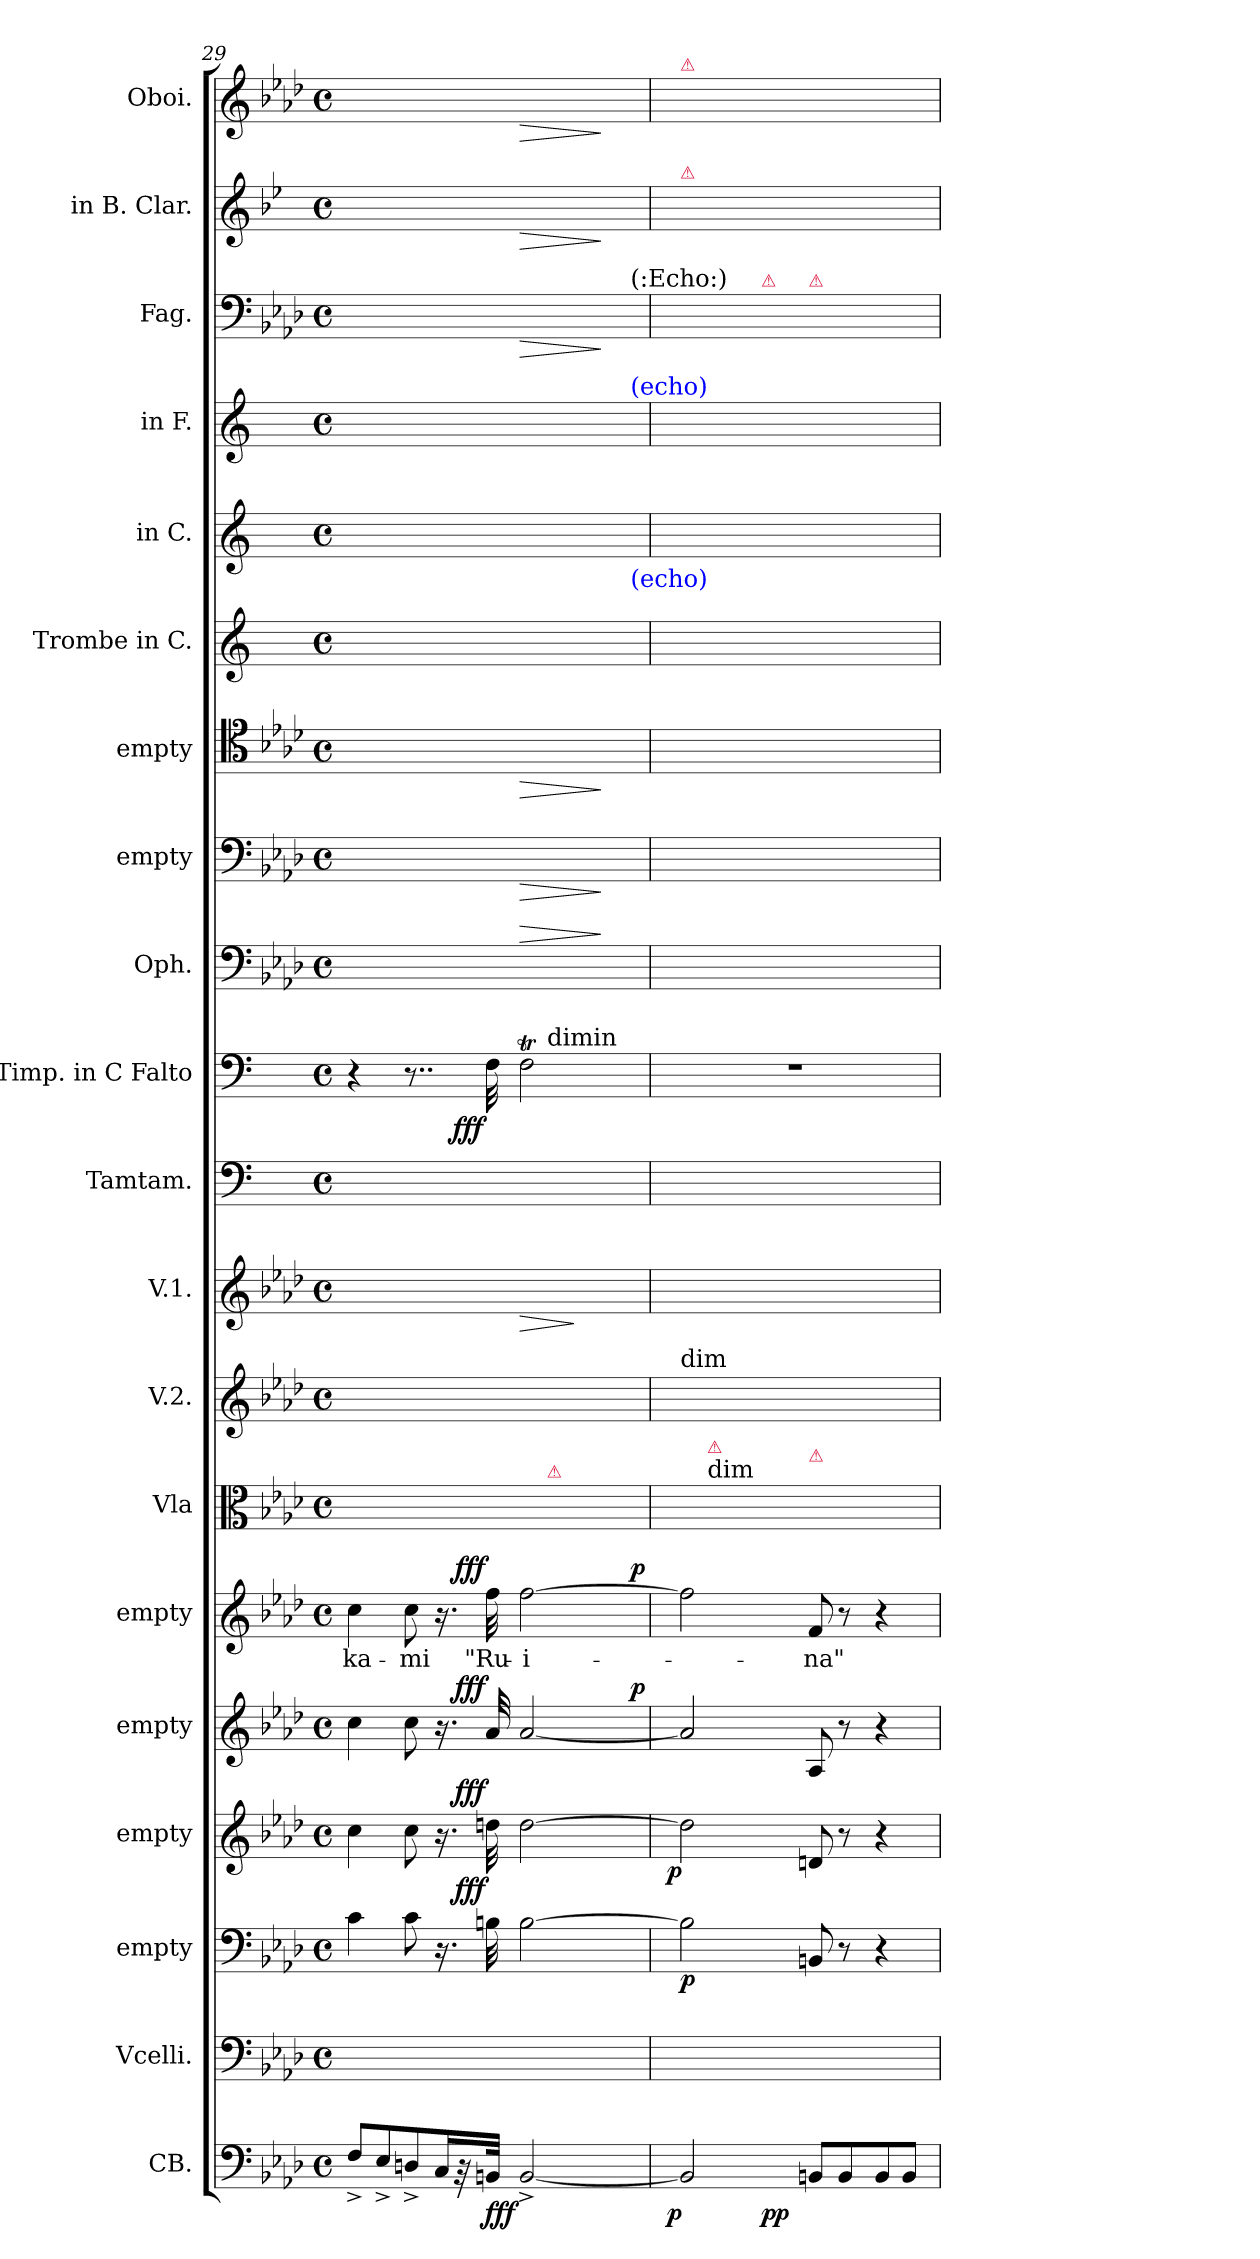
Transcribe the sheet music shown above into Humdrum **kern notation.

**kern	**dynam	**kern	**kern	**dynam	**kern	**dynam	**kern	**dynam	**kern	**text	**dynam	**kern	**kern	**kern	**dynam	**kern	**kern	**dynam	**kern	**dynam	**kern	**dynam	**kern	**dynam	**kern	**kern	**kern	**kern	**dynam	**kern	**dynam	**kern	**dynam
*part20	*part20	*part19	*part18	*part18	*part17	*part17	*part16	*part16	*part15	*part15	*part15	*part14	*part13	*part12	*part12	*part11	*part10	*part10	*part9	*part9	*part8	*part8	*part7	*part7	*part6	*part5	*part4	*part3	*part3	*part2	*part2	*part1	*part1
*staff20	*staff20	*staff19	*staff18	*staff18	*staff17	*staff17	*staff16	*staff16	*staff15	*staff15	*staff15	*staff14	*staff13	*staff12	*staff12	*staff11	*staff10	*staff10	*staff9	*staff9	*staff8	*staff8	*staff7	*staff7	*staff6	*staff5	*staff4	*staff3	*staff3	*staff2	*staff2	*staff1	*staff1
*I"CB.	*	*I"Vcelli.	*I"empty	*	*I"empty	*	*I"empty	*	*I"empty	*	*	*I"Vla	*I"V.2.	*I"V.1.	*	*I"Tamtam.	*I"Timp. in C Falto	*	*I"Oph.	*	*I"empty	*	*I"empty	*	*I"Trombe in C.	*I"in C.	*I"in F.	*I"Fag.	*	*I"in B. Clar.	*	*I"Oboi.	*
*I'Cb	*	*	*	*	*	*	*	*	*	*	*	*I'Vla	*I'V	*I'V	*	*	*I'Timp	*	*	*	*	*	*	*	*	*	*	*	*	*	*	*I'Ob	*
*clefF4	*	*clefF4	*clefF4	*	*clefG2	*	*clefG2	*	*clefG2	*	*	*clefC3	*clefG2	*clefG2	*	*clefF4	*clefF4	*	*clefF4	*	*clefF4	*	*clefC4	*	*clefG2	*clefG2	*clefG2	*clefF4	*	*clefG2	*	*clefG2	*
*	*	*	*	*	*ITrd8c12	*	*	*	*	*	*	*	*	*	*	*	*	*	*	*	*	*	*	*	*	*	*ITrd4c7	*	*	*ITrd1c2	*	*	*
*k[b-e-a-d-]	*	*k[b-e-a-d-]	*k[b-e-a-d-]	*	*k[b-e-a-d-]	*	*k[b-e-a-d-]	*	*k[b-e-a-d-]	*	*	*k[b-e-a-d-]	*k[b-e-a-d-]	*k[b-e-a-d-]	*	*k[]	*k[]	*	*k[b-e-a-d-]	*	*k[b-e-a-d-]	*	*k[b-e-a-d-]	*	*k[]	*k[]	*k[b-]	*k[b-e-a-d-]	*	*k[b-e-a-d-]	*	*k[b-e-a-d-]	*
*f:	*	*f:	*f:	*	*f:	*	*f:	*	*f:	*	*	*f:	*f:	*f:	*	*	*	*	*f:	*	*f:	*	*f:	*	*	*	*	*f:	*	*f:	*	*f:	*
*M4/4	*	*M4/4	*M4/4	*	*M4/4	*	*M4/4	*	*M4/4	*	*	*M4/4	*M4/4	*M4/4	*	*M4/4	*M4/4	*	*M4/4	*	*M4/4	*	*M4/4	*	*M4/4	*M4/4	*M4/4	*M4/4	*	*M4/4	*	*M4/4	*
*met(c)	*	*met(c)	*met(c)	*	*met(c)	*	*met(c)	*	*met(c)	*	*	*met(c)	*met(c)	*met(c)	*	*met(c)	*met(c)	*	*met(c)	*	*met(c)	*	*met(c)	*	*met(c)	*met(c)	*met(c)	*met(c)	*	*met(c)	*	*met(c)	*
=29	=29	=29	=29	=29	=29	=29	=29	=29	=29	=29	=29	=29	=29	=29	=29	=29	=29	=29	=29	=29	=29	=29	=29	=29	=29	=29	=29	=29	=29	=29	=29	=29	=29
*	*	*	*	*	*	*	*^	*	*^	*	*	*	*	*	*	*	*^	*	*	*	*	*	*	*	*	*^	*	*	*	*	*	*^	*
*	*	*	*	*	*	*	*	*	*	*	*	*	*	*	*	*	*	*	*	*^	*	*	*	*	*	*	*	*	*	*	*	*	*	*	*	*	*	*
8F^/L	.	8F^/Lyy	4c\	.	4c\	.	4cc\	2ryy	.	4cc\	2ryy	-ka-	.	8A-^/Lyy	8a-^/Lyy	8cc^\Lyy	.	2ryy	4r	4..ryy	2ryy	.	2ryy	.	2ryy	.	2ryy	.	1ryy	8cc/Lyy	4ryy	4ryy	8Fyy^\ 8A-yy^\L	.	8a-yy^/ 8ccyy^/L	.	8cc^/Lyy	4ryy	.
8E-^/	.	8E-^/yy	.	.	.	.	.	.	.	.	.	.	.	8c^\yy	8gyy^/ 8b-^/	8cc^\yy	.	.	.	.	.	.	.	.	.	.	.	.	.	8cc/yy	.	.	8E-yy^\ 8Gnyy^\	.	8gyy^/ 8b-yy^/	.	8cc^/yy	.	.
8Dn^/	.	8Dn^/yy	8c\	.	8c\	.	8cc\	.	.	8cc\	.	-mi	.	8f^\yy	8a-^/yy	8cc^\yy	.	.	8..r	.	.	.	.	.	.	.	.	.	.	8cc/Jyy	8..ryy	8.ryy	8Dnyy^\ 8Fyy^\J	.	8fyy^/ 8a-yy^/J	.	8cc^/yy	8.ryy	.
16C/L	.	16C/Lyy	16.r	.	16.r	.	16.r	.	.	16.r	.	.	.	16f\Lyy	16a-/Lyy	16cc^\Lyy	.	.	.	.	.	.	.	.	.	.	.	.	.	16cc/LLyy	.	.	16Cyy^/ 16E-yy^/LL	.	16a-yy\ 16cc-Xyy\LL	.	16cc^/Lyy	.	.
32r	.	32ryy	.	.	.	.	.	.	.	.	.	.	.	32ryy	32ryy	32ryy	.	.	.	2ryy	.	fff	.	.	.	.	.	.	.	32ryy	.	32ryy	32ryy	.	32ryy	.	32ryy	32ryy	.
!	!	!	!	!LO:DY:a:rj	!	!LO:DY:a:rj	!	!	!LO:DY:a:rj	!	!	!	!LO:DY:a:rj	!	!	!	!	!	!	!	!	!	!	!	!	!	!	!	!	!	!	!	!	!	!	!	!	!	!
32BBn/JJk	fff	32BBn/JJkyy	32Bn\	fff	32dn\	fff	32a-/	.	fff	32ff\	.	"Ru-	fff	32dnyy\ 32ddnyy\JJk	32a-/JJkyy	32ddnyy\ 32ffyy\JJk	.	.	32F\	.	.	.	.	.	.	.	.	.	.	32ff/JJkyy	32dd-X\yy	32Fyy/ 32A-Xyy/	32BBnyy/ 32Dyy/JJk	.	32ddnyy\ 32ffyy\JJk	.	32ff/JJkyy	32ddn\yy	.
!	!	!	!	!	!	!	!	!	!	!	!	!	!	!	!	!	!LO:HP:b	!	!	!	!	!	!	!LO:HP:a	!	!LO:HP:b	!	!LO:HP:b	!	!	!	!	!	!LO:HP:b	!	!LO:HP:b	!	!	!LO:HP:b
[2BB^/	.	[2BB^/yy	[2B\	.	[2d\	.	[2a-/	4...ryy	.	[2ff\	4...ryy	-i-	.	8dyy^\ 8ddyy^\	8a-^/yy	[4ddyy\ [4ffyy\	>	2F\yy	2FT\	.	8ryy	.	4.BBn/yy	>	4.F\yy	>	4.D-yy/ 4.A-yy/	>	.	4.dd-yy\ 4.ffyy\	2ryy	[4.Fyy/ [4.A-yy/	[4.BByy/ [4.Dyy/	>	[4.ddyy\ [4.ffyy\	>	4.ff/yy	4.dd\yy	>
!	!	!	!	!	!	!	!	!	!	!	!	!	!	!	!	!	!	!	!	!	!LO:TX:t=dimin	!	!	!	!	!	!	!	!	!	!	!	!	!	!	!	!	!	!
!	!	!	!	!	!	!	!	!	!	!	!	!	!	!LO:TX:a:color=crimson:t=⚠	!	!	!	!	!	!	!	!	!	!	!	!	!	!	!	!	!	!	!	!	!	!	!	!	!
.	.	.	.	.	.	.	.	.	.	.	.	.	.	8f^\Lyy	8a-^/Lyy	.	.	.	.	.	4.ryy	.	.	.	.	.	.	.	.	.	.	.	.	.	.	.	.	.	.
.	.	.	.	.	.	.	.	.	.	.	.	.	.	8F^</yy	8A-^/yy	8ddyy]\ 8ffyy]\	]	.	.	.	.	.	.	.	.	.	.	.	.	.	.	.	.	.	.	.	.	.	.
.	.	.	.	.	.	.	.	.	.	.	.	.	.	8f^\Jyy	8a-^/Jyy	8ryy	.	.	.	.	.	.	8ryy	]	8ryy	]	8ryy	]	.	16dd-yy\ 16ffyy\LL	.	16Fyy]/ 16A-yy]/LL	16BByy]/ 16Dyy]/	]	16ddyy]\ 16ffyy]\	]	16ff/yy	16dd\yy	]
.	.	.	.	.	.	.	.	.	.	.	.	.	.	.	.	.	.	.	.	16ryy	.	.	.	.	.	.	.	.	.	32ryy	.	32ryy	32ryy	.	16ryy	.	16ryy	16ryy	.
!	!	!	!	!	!	!	!	!	!	!	!	!	!	!	!	!	!	!	!	!	!	!	!	!	!	!	!	!	!	!	!	!	!LO:TX:a:t=(&colon;Echo&colon;)	!	!	!	!	!	!
!	!	!	!	!	!	!	!	!	!	!	!	!	!	!	!	!	!	!	!	!	!	!	!	!	!	!	!	!	!	!	!	!LO:TX:a:color=blue:t=(echo)	!	!	!	!	!	!	!
!	!	!	!	!	!	!	!	!	!	!	!	!	!	!	!	!	!	!	!	!	!	!	!	!	!	!	!	!	!	!LO:TX:b:color=blue:t=(echo)	!	!	!	!	!	!	!	!	!
!	!	!	!	!	!	!	!	!	!LO:DY:a	!	!	!	!LO:DY:a	!	!	!	!	!	!	!	!	!	!	!	!	!	!	!	!	!	!	!	!	!	!	!	!	!	!
.	.	.	.	.	.	.	.	32ryy	p	.	32ryy	.	p	.	.	.	.	.	.	.	.	.	.	.	.	.	.	.	.	32dd-yy\ 32ffyy\JJk	.	32Fyy/ 32A-yy/JJk	32BByy/ 32Dyy/	.	.	.	.	.	.
*	*	*	*	*	*	*	*	*	*	*	*	*	*	*	*	*	*	*	*	*	*	*	*	*	*	*	*	*	*	*v	*v	*	*	*	*	*	*v	*v	*
=30	=30	=30	=30	=30	=30	=30	=30	=30	=30	=30	=30	=30	=30	=30	=30	=30	=30	=30	=30	=30	=30	=30	=30	=30	=30	=30	=30	=30	=30	=30	=30	=30	=30	=30	=30	=30	=30
!	!	!	!	!	!	!	!	!	!	!	!	!	!	!	!	!	!	!	!	!	!	!	!	!	!	!	!	!	!	!	!	!	!	!	!	!LO:TX:a:color=crimson:t=⚠	!
!	!	!	!	!	!	!	!	!	!	!	!	!	!	!	!	!	!	!	!	!	!	!	!	!	!	!	!	!	!	!	!	!	!	!LO:TX:a:color=crimson:t=⚠	!	!	!
!	!	!	!	!	!	!	!	!	!	!	!	!	!	!	!LO:TX:t=dim	!	!	!	!	!	!	!	!	!	!	!	!	!	!	!	!	!	!	!	!	!	!
!	!LO:DY:rj	!	!	!LO:DY:b	!	!LO:DY:b:rj	!	!	!	!	!	!	!	!	!	!	!	!	!	!	!	!	!	!	!	!	!	!	!	!	!	!	!	!	!	!	!
*	*	*	*	*	*	*	*v	*v	*	*	*	*	*	*	*	*	*	*	*v	*v	*v	*	*	*	*	*	*	*	*	*	*	*	*	*	*	*	*
*^	*	*	*	*	*	*	*	*	*v	*v	*	*	*	*	*	*	*	*	*	*	*	*	*	*	*	*	*	*	*	*	*	*	*	*
2BBn/]	4.ryy	p	2BBn/yy]	2Bn\]	p	2dn\]	p	2a-/]	.	2ff\]	.	.	8ryy	8ryy	4ryy	.	1ryy	1r	.	1ryy	.	1ryy	.	1ryy	.	1ryy	4dd-Xiyy\ 4ffiyy\	4Fiyy/ 4A-Xiyy/	4.BBnyy/ 4.Dnyy/	.	4ryy	.	4ryy	.
!	!	!	!	!	!	!	!	!	!	!	!	!	!LO:TX:t=dim	!	!	!	!	!	!	!	!	!	!	!	!	!	!	!	!	!	!	!	!	!
!	!	!	!	!	!	!	!	!	!	!	!	!	!LO:TX:a:color=crimson:t=⚠	!	!	!	!	!	!	!	!	!	!	!	!	!	!	!	!	!	!	!	!	!
.	.	.	.	.	.	.	.	.	.	.	.	.	8dn\Lyy	8f/Lyy	.	.	.	.	.	.	.	.	.	.	.	.	.	.	.	.	.	.	.	.
.	.	.	.	.	.	.	.	.	.	.	.	.	8F/yy	8A-/Jyy	8ryy	.	.	.	.	.	.	.	.	.	.	.	4ryy	4ryy	.	.	8ryy	.	8ryy	.
!	!	!	!	!	!	!	!	!	!	!	!	!	!	!	!	!	!	!	!	!	!	!	!	!	!	!	!	!	!LO:TX:a:color=crimson:t=⚠	!	!	!	!	!
.	2ryy	pp	.	.	.	.	.	.	.	.	.	.	8d\Jyy	16.f/LLyy	16.a-/LLyy	.	.	.	.	.	.	.	.	.	.	.	.	.	8BByy\ 8Dyy\	.	16.Fyy/ 16.A-yy/LL	.	16.fyy/ 16.a-yy/LL	.
.	.	.	.	.	.	.	.	.	.	.	.	.	.	32gn/JJkyy	32b-\JJkyy	.	.	.	.	.	.	.	.	.	.	.	.	.	.	.	32Gyy/ 32B-yy/JJk	.	32gyy/ 32b-yy/JJk	.
!	!	!	!	!	!	!	!	!	!	!	!	!	!	!	!	!	!	!	!	!	!	!	!	!	!	!	!	!	!LO:TX:a:color=crimson:t=⚠	!	!	!	!	!
!	!	!	!	!	!	!	!	!	!	!	!	!	!LO:TX:a:color=crimson:t=⚠	!	!	!	!	!	!	!	!	!	!	!	!	!	!	!	!	!	!	!	!	!
8BB/L	.	.	8BB/Lyy	8BBn/	.	8Dn/	.	8A-/	.	8f/	-na"	.	8F/Lyy	8.f^/Lyy	8.a-^/Lyy	.	.	.	.	.	.	.	.	.	.	.	2ryy	2ryy	4C-Xyy\ 4E-yy\	.	8Fyy'/ 8A-yy'/L	.	8a-yy'/ 8ccyy'/L	.
8BB/	.	.	8BB/yy	8r	.	8r	.	8r	.	8r	.	.	8d\yy	.	.	.	.	.	.	.	.	.	.	.	.	.	.	.	.	.	8E-yy'/ 8Gyy'/	.	8gyy'/ 8b-yy'/	.
.	.	.	.	.	.	.	.	.	.	.	.	.	.	16en/Kyy	16gn/Kyy	.	.	.	.	.	.	.	.	.	.	.	.	.	.	.	.	.	.	.
8BB/	.	.	8BB/yy	4r	.	4r	.	4r	.	4r	.	.	8F/yy	8.f^/yy	8.a-^/yy	.	.	.	.	.	.	.	.	.	.	.	.	.	4ryy	.	8D-yy'/ 8Fyy'/	.	8fyy'/ 8a-yy'/	.
8BB/J	8ryy	.	8BB/Jyy	.	.	.	.	.	.	.	.	.	8d\Jyy	.	.	.	.	.	.	.	.	.	.	.	.	.	.	.	.	.	8E-yy'/ 8Gyy'/J	.	8d-yy'/ 8gyy'/J	.
.	.	.	.	.	.	.	.	.	.	.	.	.	.	16e/Jkyy	16g/Jkyy	.	.	.	.	.	.	.	.	.	.	.	.	.	.	.	.	.	.	.
*v	*v	*	*	*	*	*	*	*	*	*	*	*	*	*	*	*	*	*	*	*	*	*	*	*	*	*	*	*	*	*	*	*	*	*
=	=	=	=	=	=	=	=	=	=	=	=	=	=	=	=	=	=	=	=	=	=	=	=	=	=	=	=	=	=	=	=	=	=
*-	*-	*-	*-	*-	*-	*-	*-	*-	*-	*-	*-	*-	*-	*-	*-	*-	*-	*-	*-	*-	*-	*-	*-	*-	*-	*-	*-	*-	*-	*-	*-	*-	*-
